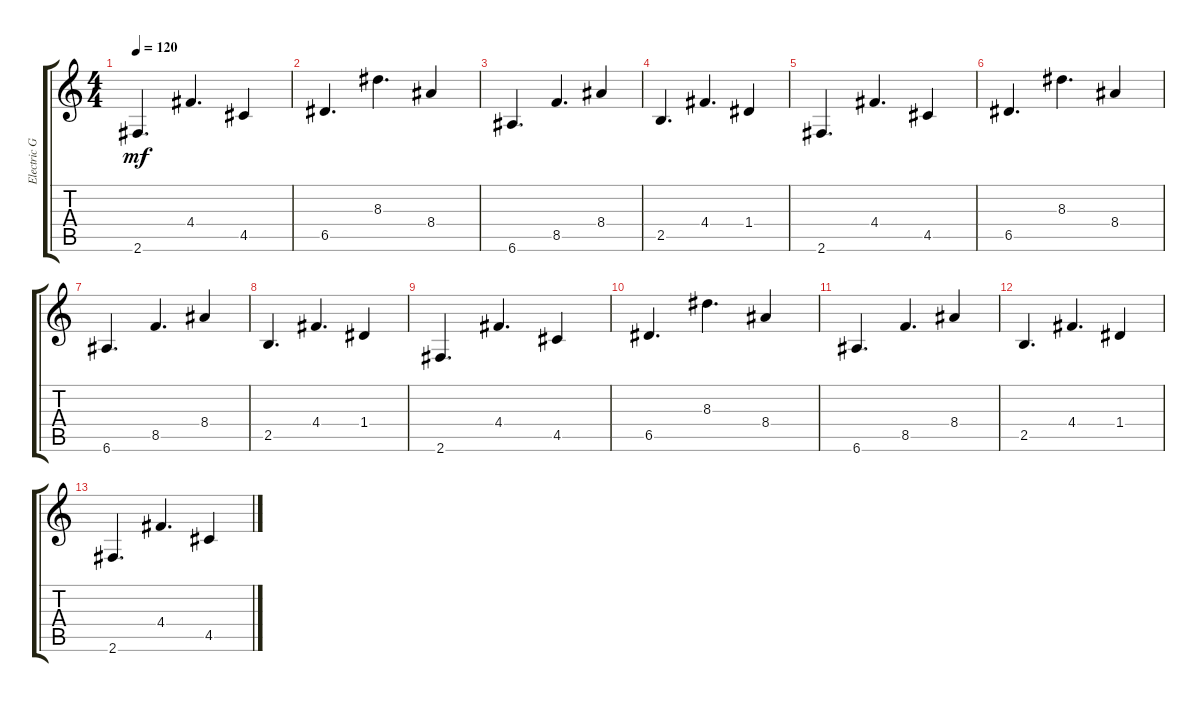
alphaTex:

\track ("Electric Guitar" "Electric G") {instrument electricguitarclean}
\staff {score tabs}
\tuning (E4 B3 G3 D3 A2 E2) {hide}
\ts (4 4)
\tempo 120
\clef g2
\ks c
2.6.4{d dy mf instrument electricguitarclean} 4.4.4{d} 4.5.4 |
6.5.4{d} 8.3.4{d} 8.4.4 |
6.6.4{d} 8.5.4{d} 8.4.4 |
2.5.4{d} 4.4.4{d} 1.4.4 |
2.6.4{d} 4.4.4{d} 4.5.4 |
6.5.4{d} 8.3.4{d} 8.4.4 |
6.6.4{d} 8.5.4{d} 8.4.4 |
2.5.4{d} 4.4.4{d} 1.4.4 |
2.6.4{d} 4.4.4{d} 4.5.4 |
6.5.4{d} 8.3.4{d} 8.4.4 |
6.6.4{d} 8.5.4{d} 8.4.4 |
2.5.4{d} 4.4.4{d} 1.4.4 |
2.6.4{d} 4.4.4{d} 4.5.4
